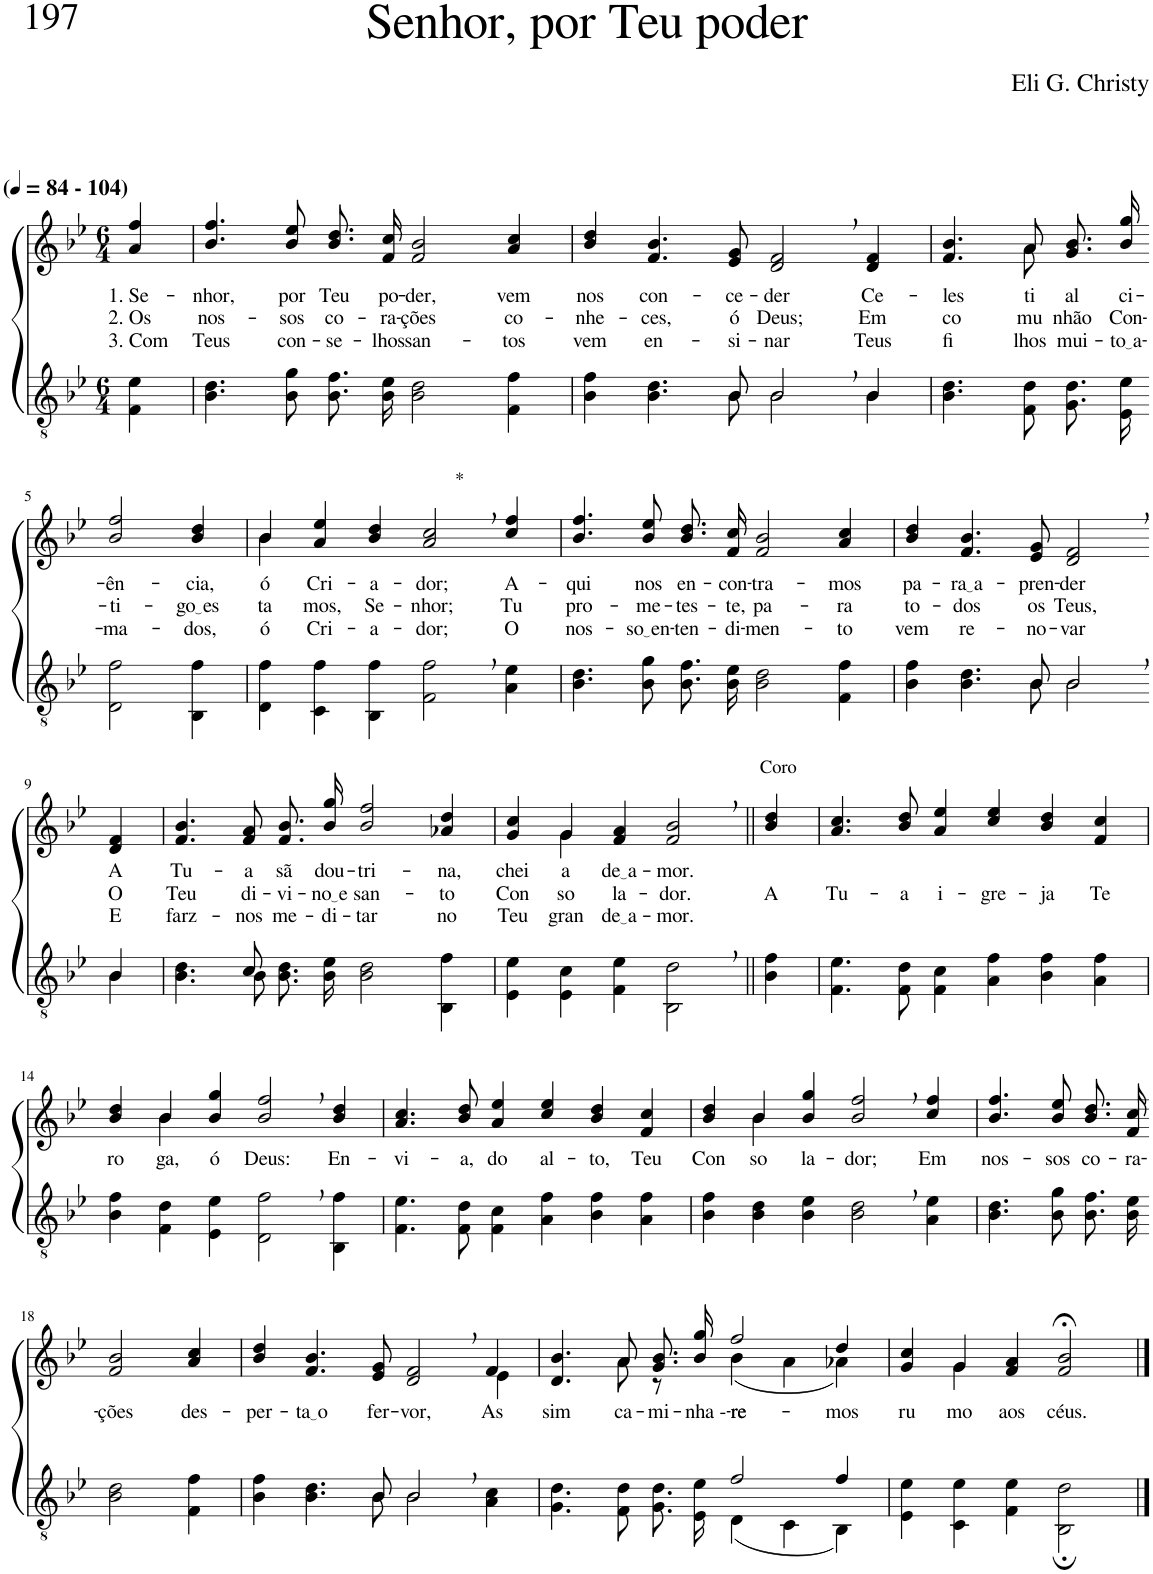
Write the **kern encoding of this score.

**kern	**kern	**text	**text	**text
*part2	*part1	*part1	*part1	*part1
*staff2	*staff1	*staff1	*staff1	*staff1
*I"Parte III e IV	*I"Parte I e II	*	*	*
*clefGv2	*clefG2	*	*	*
*Trd3c5	*Trd3c5	*	*	*
*k[b-e-]	*k[b-e-]	*	*	*
*M6/4	*M6/4	*	*	*
*MM84	*MM84	*	*	*
=1	=1	=1	=1	=1
!	!LO:TX:a:B:t=(	!	!	!
!	!LO:TX:a:B:t=- 104)	!	!	!
!	!	!LO:LY:b	!LO:LY:b	!LO:LY:b
4F\ 4e-\	4a/ 4ff/	1. Se-	2. Os	3. Com
=2	=2	=2	=2	=2
!	!	!LO:LY:b	!LO:LY:b	!LO:LY:b
4.B-\ 4.d\	4.b-/ 4.ff/	-nhor,	nos-	Teus
!	!	!LO:LY:b	!LO:LY:b	!LO:LY:b
8B-\ 8g\L	8b-\ 8ee-\L	por	-sos	con-
!	!	!LO:LY:b	!LO:LY:b	!LO:LY:b
8.B-\ 8.f\	8.b-\ 8.dd\	Teu	co-	-se-
!	!	!LO:LY:b	!LO:LY:b	!LO:LY:b
16B-\ 16e-\Jk	16f\ 16cc\Jk	po-	-ra-	-lhos
!	!	!LO:LY:b	!LO:LY:b	!LO:LY:b
2B-\ 2d\	2f/ 2b-/	-der,	-ções	san-
!	!	!LO:LY:b	!LO:LY:b	!LO:LY:b
4F\ 4f\	4a/ 4cc/	vem	co-	-tos
=3	=3	=3	=3	=3
*^	*	*	*	*
!	!	!	!LO:LY:b	!LO:LY:b	!LO:LY:b
4B-\ 4f\	8ryy	4b-/ 4dd/	nos	-nhe-	vem
!	!	!	!LO:LY:b	!LO:LY:b	!LO:LY:b
*v	*v	*	*	*	*
4.B-\ 4.d\	4.f/ 4.b-/	con-	-ces,	en-
*^	*	*	*	*
!	!	!	!LO:LY:b	!LO:LY:b	!LO:LY:b
8B-\	8B-/	8e-/ 8g/	-ce-	ó	-si-
!	!	!	!LO:LY:b	!LO:LY:b	!LO:LY:b
2B-,\	2B-/	2d/, 2f/,	-der	Deus;	-nar
!	!	!	!LO:LY:b	!LO:LY:b	!LO:LY:b
4B-\	4B-/	4d/ 4f/	Ce-	Em	Teus
=4	=4	=4	=4	=4	=4
!	!	!	!LO:LY:b	!LO:LY:b	!LO:LY:b
*v	*v	*^	*	*	*
4.B-\ 4.d\	4.f/ 4.b-/	4.ryy	-les-	co-	fi-
!	!	!	!LO:LY:b	!LO:LY:b	!LO:LY:b
8F\ 8d\L	8a\L	8a\	ti-	-mu-	-lhos
!	!	!	!LO:LY:b	!LO:LY:b	!LO:LY:b
8.G\ 8.d\	8.g\ 8.b-\	4ryy	-al	nhão	mui-
!	!	!	!LO:LY:b	!LO:LY:b	!LO:LY:b
16E-\ 16e-\Jk	16b-\ 16gg\Jk	.	ci-	Con-	to a
*	*v	*v	*	*	*
!!LO:LB:g=z
=5-	=5-	=5-	=5-	=5-
!	!	!LO:LY:b	!LO:LY:b	!LO:LY:b
2D\ 2f\	2b-/ 2ff/	-ên-	-ti-	ma-
!	!	!LO:LY:b	!LO:LY:b	!LO:LY:b
4BB-\ 4f\	4b-/ 4dd/	-cia,	go es	-dos,
=6	=6	=6	=6	=6
*	*^	*	*	*
!	!	!	!LO:LY:b	!LO:LY:b	!LO:LY:b
4D\ 4f\	4b-/	4b-\	ó	-ta-	ó
!	!	!	!LO:LY:b	!LO:LY:b	!LO:LY:b
4C\ 4f\	4a/ 4ee-/	1ryy	Cri-	-mos,	Cri-
!	!	!	!LO:LY:b	!LO:LY:b	!LO:LY:b
4BB-\ 4f\	4b-/ 4dd/	.	-a-	Se-	-a-
!	!LO:TX:a:t=*	!	!	!	!
!	!	!	!LO:LY:b	!LO:LY:b	!LO:LY:b
2F\, 2f\,	2a/, 2cc/,	.	-dor;	-nhor;	-dor;
!	!	!	!LO:LY:b	!LO:LY:b	!LO:LY:b
4A\ 4e-\	4cc/ 4ff/	4ryy	A-	Tu	O
=7	=7	=7	=7	=7	=7
!	!	!	!LO:LY:b	!LO:LY:b	!LO:LY:b
*	*v	*v	*	*	*
4.B-\ 4.d\	4.b-/ 4.ff/	-qui	pro-	nos-
!	!	!LO:LY:b	!LO:LY:b	!LO:LY:b
8B-\ 8g\L	8b-\ 8ee-\L	nos	-me-	so en
!	!	!LO:LY:b	!LO:LY:b	!LO:LY:b
8.B-\ 8.f\	8.b-\ 8.dd\	en-	-tes-	-ten-
!	!	!LO:LY:b	!LO:LY:b	!LO:LY:b
16B-\ 16e-\Jk	16f\ 16cc\Jk	-con-	-te,	-di-
!	!	!LO:LY:b	!LO:LY:b	!LO:LY:b
2B-\ 2d\	2f/ 2b-/	-tra-	pa-	-men-
!	!	!LO:LY:b	!LO:LY:b	!LO:LY:b
4F\ 4f\	4a/ 4cc/	-mos	-ra	-to
=8	=8	=8	=8	=8
*^	*	*	*	*
!	!	!	!LO:LY:b	!LO:LY:b	!LO:LY:b
4B-\ 4f\	8ryy	4b-/ 4dd/	pa-	to-	vem
!	!	!	!LO:LY:b	!LO:LY:b	!LO:LY:b
*v	*v	*	*	*	*
4.B-\ 4.d\	4.f/ 4.b-/	ra a	-dos	re-
*^	*	*	*	*
!	!	!	!LO:LY:b	!LO:LY:b	!LO:LY:b
8B-\	8B-/	8e-/ 8g/	-pren-	os	-no-
!	!	!	!LO:LY:b	!LO:LY:b	!LO:LY:b
2B-,\	2B-/	2d/, 2f/,	-der	Teus,	-var
!!LO:LB:g=z
=9-	=9-	=9-	=9-	=9-	=9-
!	!	!	!LO:LY:b	!LO:LY:b	!LO:LY:b
4B-/	4B-\	4d/ 4f/	A	O	E
=10	=10	=10	=10	=10	=10
!	!	!	!LO:LY:b	!LO:LY:b	!LO:LY:b
4.ryy	4.B-\ 4.d\	4.f/ 4.b-/	Tu-	Teu	farz-
!	!	!	!LO:LY:b	!LO:LY:b	!LO:LY:b
8c/	8B-\L	8f\ 8a\L	-a	di-	-nos
!	!	!	!LO:LY:b	!LO:LY:b	!LO:LY:b
1ryy	8.B-\ 8.d\	8.f\ 8.b-\	sã	-vi-	me-
!	!	!	!LO:LY:b	!LO:LY:b	!LO:LY:b
.	16B-\ 16e-\Jk	16b-\ 16gg\Jk	dou-	no e	-di-
!	!	!	!LO:LY:b	!LO:LY:b	!LO:LY:b
.	2B-\ 2d\	2b-/ 2ff/	-tri-	san-	-tar
!	!	!	!LO:LY:b	!LO:LY:b	!LO:LY:b
.	4BB-\ 4f\	4a-X/ 4dd/	-na,	-to	no
=11	=11	=11	=11	=11	=11
!	!	!	!LO:LY:b	!LO:LY:b	!LO:LY:b
*v	*v	*^	*	*	*
4E-\ 4e-\	4g/ 4cc/	4ryy	chei-	Con-	Teu
!	!	!	!LO:LY:b	!LO:LY:b	!LO:LY:b
4E-\ 4c\	4g/	4g\	-a	-so-	gran-
!	!	!	!LO:LY:b	!LO:LY:b	!LO:LY:b
4F\ 4e-\	4f/ 4a/	2.ryy	de a	-la-	de a
!	!LO:TX:a:t=Coro	!	!	!	!
!	!	!	!LO:LY:b	!LO:LY:b	!LO:LY:b
2BB-\, 2d\,	2f/, 2b-/,	.	-mor.	-dor.	-mor.
*	*v	*v	*	*	*
=12||	=12||	=12||	=12||	=12||
!	!	!	!LO:LY:b	!
4B-\ 4f\	4b-/ 4dd/	.	A	.
=13	=13	=13	=13	=13
!	!	!	!LO:LY:b	!
4.F\ 4.e-\	4.a/ 4.cc/	.	Tu-	.
!	!	!	!LO:LY:b	!
8F\ 8d\	8b-/ 8dd/	.	-a	.
!	!	!	!LO:LY:b	!
4F\ 4c\	4a/ 4ee-/	.	i-	.
!	!	!	!LO:LY:b	!
4A\ 4f\	4cc/ 4ee-/	.	-gre-	.
!	!	!	!LO:LY:b	!
4B-\ 4f\	4b-/ 4dd/	.	-ja	.
!	!	!	!LO:LY:b	!
4A\ 4f\	4f/ 4cc/	.	Te	.
!!LO:LB:g=z
=14	=14	=14	=14	=14
!	!	!LO:LY:b	!	!
*	*^	*	*	*
4B-\ 4f\	4b-/ 4dd/	4ryy	ro-	.	.
!	!	!	!LO:LY:b	!	!
4F\ 4d\	4b-/	4b-\	-ga,	.	.
!	!	!	!LO:LY:b	!	!
4E-\ 4e-\	4b-/ 4gg/	1ryy	ó	.	.
!	!	!	!LO:LY:b	!	!
2D\, 2f\,	2b-/, 2ff/,	.	Deus:	.	.
!	!	!	!LO:LY:b	!	!
4BB-\ 4f\	4b-/ 4dd/	.	En-	.	.
*	*v	*v	*	*	*
=15	=15	=15	=15	=15
!	!	!LO:LY:b	!	!
4.F\ 4.e-\	4.a/ 4.cc/	-vi-	.	.
!	!	!LO:LY:b	!	!
8F\ 8d\	8b-/ 8dd/	-a,	.	.
!	!	!LO:LY:b	!	!
4F\ 4c\	4a/ 4ee-/	do	.	.
!	!	!LO:LY:b	!	!
4A\ 4f\	4cc/ 4ee-/	al-	.	.
!	!	!LO:LY:b	!	!
4B-\ 4f\	4b-/ 4dd/	-to,	.	.
!	!	!LO:LY:b	!	!
4A\ 4f\	4f/ 4cc/	Teu	.	.
=16	=16	=16	=16	=16
!	!	!LO:LY:b	!	!
*	*^	*	*	*
4B-\ 4f\	4b-/ 4dd/	4ryy	Con-	.	.
!	!	!	!LO:LY:b	!	!
4B-\ 4d\	4b-/	4b-\	-so-	.	.
!	!	!	!LO:LY:b	!	!
4B-\ 4e-\	4b-/ 4gg/	1ryy	-la-	.	.
!	!	!	!LO:LY:b	!	!
2B-\, 2d\,	2b-/, 2ff/,	.	-dor;	.	.
!	!	!	!LO:LY:b	!	!
4A\ 4e-\	4cc/ 4ff/	.	Em	.	.
*	*v	*v	*	*	*
=17	=17	=17	=17	=17
!	!	!LO:LY:b	!	!
4.B-\ 4.d\	4.b-/ 4.ff/	nos-	.	.
!	!	!LO:LY:b	!	!
8B-\ 8g\L	8b-\ 8ee-\L	-sos	.	.
!	!	!LO:LY:b	!	!
8.B-\ 8.f\	8.b-\ 8.dd\	co-	.	.
!	!	!LO:LY:b	!	!
16B-\ 16e-\Jk	16f\ 16cc\Jk	-ra-	.	.
!!LO:LB:g=z
=18-	=18-	=18-	=18-	=18-
!	!	!LO:LY:b	!	!
2B-\ 2d\	2f/ 2b-/	-ções	.	.
!	!	!LO:LY:b	!	!
4F\ 4f\	4a/ 4cc/	des-	.	.
=19	=19	=19	=19	=19
*^	*	*	*	*
!	!	!	!LO:LY:b	!	!
*	*	*^	*	*	*
4B-\ 4f\	8ryy	4b-/ 4dd/	4ryy	-per-	.	.
!	!	!	!	!LO:LY:b	!	!
*v	*v	*	*	*	*	*
*	*v	*v	*	*	*
4.B-\ 4.d\	4.f/ 4.b-/	ta o	.	.
*^	*	*	*	*
!	!	!	!LO:LY:b	!	!
8B-\	8B-/	8e-/ 8g/	fer-	.	.
!	!	!	!LO:LY:b	!	!
2B-,\	2B-/	2d/, 2f/,	-vor,	.	.
*	*	*^	*	*	*
!	!	!	!	!LO:LY:b	!	!
4A\ 4c\	4ryy	4f/	4e-\	-As-	.	.
=20	=20	=20	=20	=20	=20	=20
!	!	!	!	!LO:LY:b	!	!
2.ryy	4.G\ 4.d\	4.d/ 4.b-/	4.ryy	-sim	.	.
!	!	!	!	!LO:LY:b	!	!
.	8F\ 8d\L	8a\L	8a\	ca-	.	.
!	!	!	!	!LO:LY:b	!	!
.	8.G\ 8.d\	8.g\ 8.b-\	8r	-mi-	.	.
.	.	.	8ryy	.	.	.
!	!	!	!	!LO:LY:b	!	!
.	16E-\ 16e-\Jk	16b-\ 16gg\Jk	.	-nha --	.	.
!	!	!	!	!LO:LY:b	!	!
!	!	!	!	!LO:LY:b	!	!
2f/	(4D\	2ff/	(4b-\	-re-	.	.
.	4C\	.	4a\	.	.	.
!	!	!	!	!LO:LY:b	!	!
4f/	4BB-\)	4dd/	4a-X\)	-mos	.	.
=21	=21	=21	=21	=21	=21	=21
!	!	!	!	!LO:LY:b	!	!
*v	*v	*	*	*	*	*
4E-\ 4e-\	4g/ 4cc/	4ryy	ru-	.	.
!	!	!	!LO:LY:b	!	!
4C\ 4e-\	4g/	4g\	-mo	.	.
!	!	!	!LO:LY:b	!	!
4F\ 4e-\	4f/ 4a/	2.ryy	aos	.	.
!	!	!	!LO:LY:b	!	!
2BB-\; 2d\;	2f/;< 2b-/;<	.	céus.	.	.
*	*v	*v	*	*	*
==	==	==	==	==
*-	*-	*-	*-	*-
